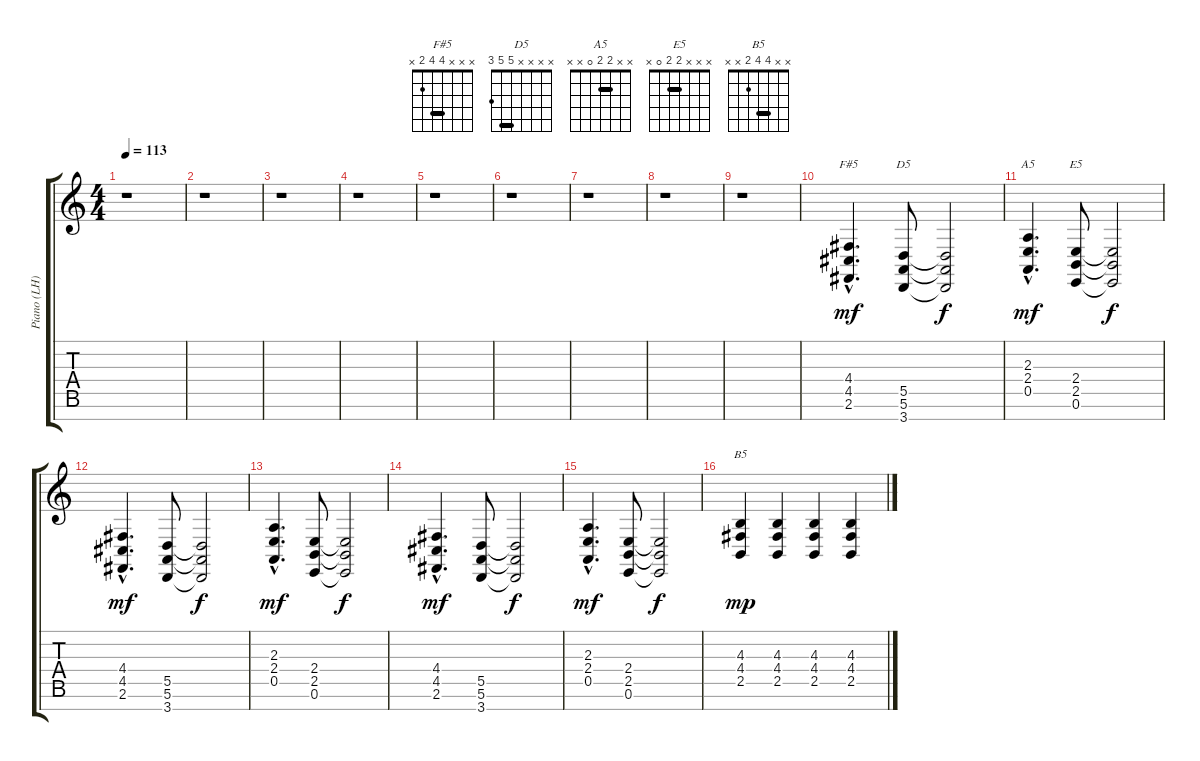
\track ("Piano (LH)" "Piano (LH)") {instrument acousticgrandpiano}
\staff {score tabs}
\tuning (E4 B3 G3 D3 A2 E2 B1) {hide}
\chord ("F#5" x x x 4 4 2 x) {barre 4}
\chord ("D5" x x x x 5 5 3) {barre 5}
\chord ("A5" x x 2 2 0 x x) {barre 2}
\chord ("E5" x x x 2 2 0 x) {barre 2}
\chord ("B5" x x 4 4 2 x x) {barre 4}
\ts (4 4)
\tempo 113
\clef g2
\ks c
r.1{dy f} |
r.1 |
r.1 |
r.1 |
r.1 |
r.1 |
r.1 |
r.1 |
r.1 |
(4.4{hac} 4.5{hac} 2.6{hac}).4{d ch "F#5" dy mf} (5.5 5.6 3.7).8{ch "D5"} (5.5{t} 5.6{t} 3.7{t}).2{dy f} |
(2.3{hac} 2.4{hac} 0.5{hac}).4{d ch "A5" dy mf} (2.4 2.5 0.6).8{ch "E5"} (2.4{t} 2.5{t} 0.6{t}).2{dy f} |
(4.4{hac} 4.5{hac} 2.6{hac}).4{d dy mf} (5.5 5.6 3.7).8 (5.5{t} 5.6{t} 3.7{t}).2{dy f} |
(2.3{hac} 2.4{hac} 0.5{hac}).4{d dy mf} (2.4 2.5 0.6).8 (2.4{t} 2.5{t} 0.6{t}).2{dy f} |
(4.4{hac} 4.5{hac} 2.6{hac}).4{d dy mf} (5.5 5.6 3.7).8 (5.5{t} 5.6{t} 3.7{t}).2{dy f} |
(2.3{hac} 2.4{hac} 0.5{hac}).4{d dy mf} (2.4 2.5 0.6).8 (2.4{t} 2.5{t} 0.6{t}).2{dy f} |
(4.3 4.4 2.5).4{ch "B5" dy mp} (4.3 4.4 2.5).4 (4.3 4.4 2.5).4 (4.3 4.4 2.5).4
